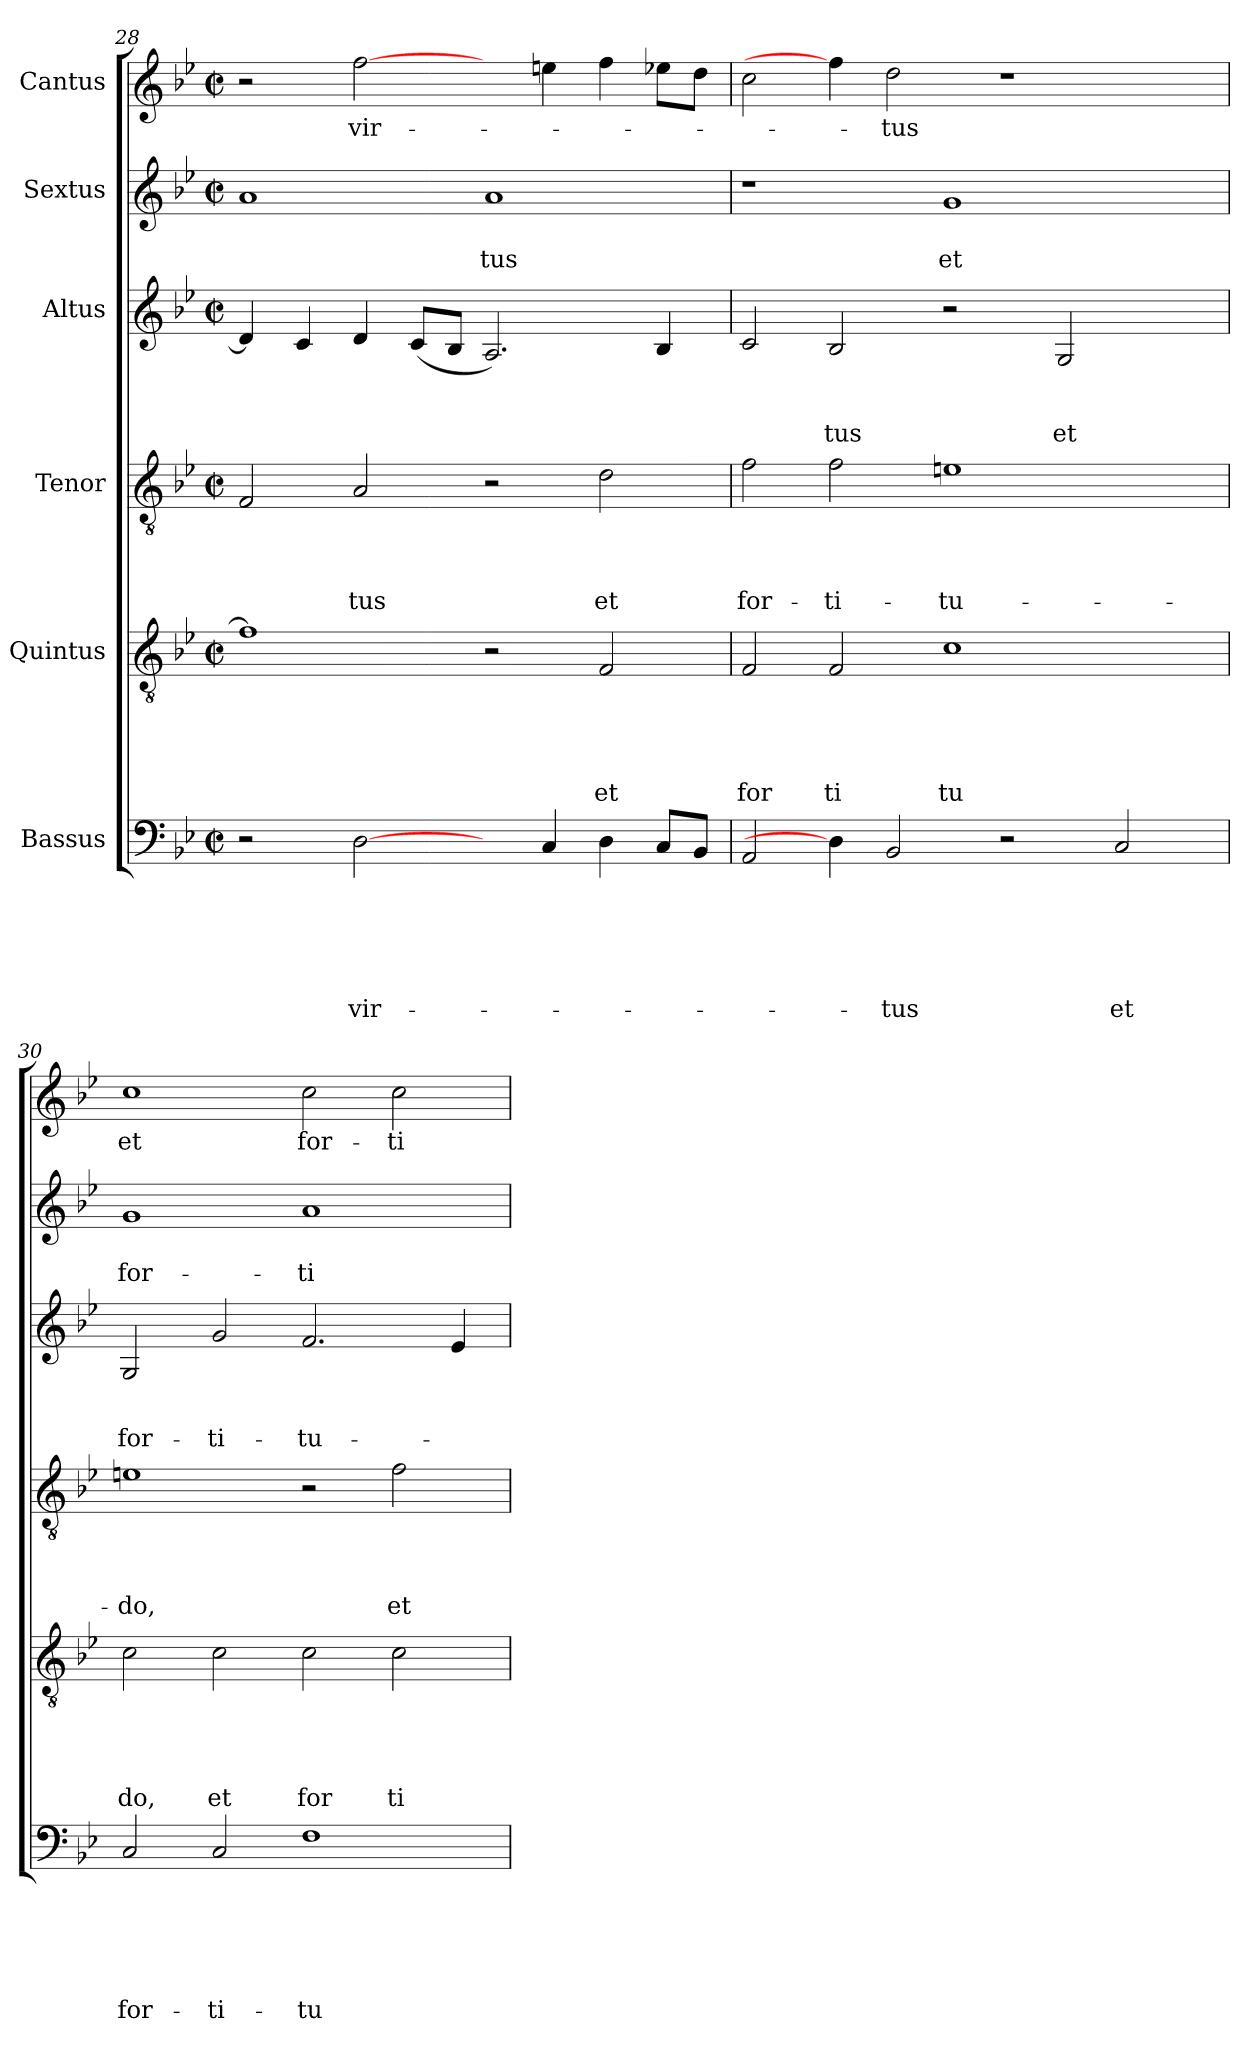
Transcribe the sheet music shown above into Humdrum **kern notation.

**kern	**text	**text	**text	**text	**text	**text	**kern	**text	**text	**text	**text	**text	**kern	**text	**text	**text	**text	**kern	**text	**text	**text	**kern	**text	**text	**kern	**text
*part6	*part6	*part6	*part6	*part6	*part6	*part6	*part5	*part5	*part5	*part5	*part5	*part5	*part4	*part4	*part4	*part4	*part4	*part3	*part3	*part3	*part3	*part2	*part2	*part2	*part1	*part1
*staff6	*staff6	*staff6	*staff6	*staff6	*staff6	*staff6	*staff5	*staff5	*staff5	*staff5	*staff5	*staff5	*staff4	*staff4	*staff4	*staff4	*staff4	*staff3	*staff3	*staff3	*staff3	*staff2	*staff2	*staff2	*staff1	*staff1
*I"Bassus	*	*	*	*	*	*	*I"Quintus	*	*	*	*	*	*I"Tenor	*	*	*	*	*I"Altus	*	*	*	*I"Sextus	*	*	*I"Cantus	*
!!LO:PB:g=z
*clefF4	*	*	*	*	*	*	*clefGv2	*	*	*	*	*	*clefGv2	*	*	*	*	*clefG2	*	*	*	*clefG2	*	*	*clefG2	*
*k[b-e-]	*	*	*	*	*	*	*k[b-e-]	*	*	*	*	*	*k[b-e-]	*	*	*	*	*k[b-e-]	*	*	*	*k[b-e-]	*	*	*k[b-e-]	*
*B-:	*	*	*	*	*	*	*B-:	*	*	*	*	*	*B-:	*	*	*	*	*B-:	*	*	*	*B-:	*	*	*B-:	*
*M2/2	*	*	*	*	*	*	*M2/2	*	*	*	*	*	*M2/2	*	*	*	*	*M2/2	*	*	*	*M2/2	*	*	*M2/2	*
*met(c|)	*	*	*	*	*	*	*met(c|)	*	*	*	*	*	*met(c|)	*	*	*	*	*met(c|)	*	*	*	*met(c|)	*	*	*met(c|)	*
=28	=28	=28	=28	=28	=28	=28	=28	=28	=28	=28	=28	=28	=28	=28	=28	=28	=28	=28	=28	=28	=28	=28	=28	=28	=28	=28
2r	.	.	.	.	.	.	1f]	.	.	.	.	.	2F/	.	.	.	.	4d/]	.	.	.	1a	.	.	2r	.
.	.	.	.	.	.	.	.	.	.	.	.	.	.	.	.	.	.	4c/	.	.	.	.	.	.	.	.
!	!	!	!	!	!	!LO:LY:b	!	!	!	!	!	!	!	!	!	!	!LO:LY:b	!	!	!	!	!	!	!	!	!LO:LY:b
[2D\	.	.	.	.	.	vir-	.	.	.	.	.	.	2A/	.	.	.	tus	4d/	.	.	.	.	.	.	[2ff\	vir-
.	.	.	.	.	.	.	.	.	.	.	.	.	.	.	.	.	.	(<8c/L	.	.	.	.	.	.	.	.
.	.	.	.	.	.	.	.	.	.	.	.	.	.	.	.	.	.	8B-/J	.	.	.	.	.	.	.	.
!	!	!	!	!	!	!	!	!	!	!	!	!	!	!	!	!	!	!	!	!	!	!	!	!LO:LY:b	!	!
4ryy	.	.	.	.	.	.	2r	.	.	.	.	.	2r	.	.	.	.	2.A/)	.	.	.	1a	.	tus	4ryy	.
4C/	.	.	.	.	.	.	.	.	.	.	.	.	.	.	.	.	.	.	.	.	.	.	.	.	4een\	.
!	!	!	!	!	!	!	!	!	!	!	!	!LO:LY:b	!	!	!	!	!LO:LY:b	!	!	!	!	!	!	!	!	!
4D\	.	.	.	.	.	.	2F/	.	.	.	.	et	2d\	.	.	.	et	.	.	.	.	.	.	.	4ff\	.
8C/L	.	.	.	.	.	.	.	.	.	.	.	.	.	.	.	.	.	4B-/	.	.	.	.	.	.	8ee-X\L	.
8BB-/J	.	.	.	.	.	.	.	.	.	.	.	.	.	.	.	.	.	.	.	.	.	.	.	.	8dd\J	.
=29	=29	=29	=29	=29	=29	=29	=29	=29	=29	=29	=29	=29	=29	=29	=29	=29	=29	=29	=29	=29	=29	=29	=29	=29	=29	=29
!	!	!	!	!	!	!	!	!	!	!	!	!LO:LY:b	!	!	!	!	!LO:LY:b	!	!	!	!	!	!	!	!	!
2AA/	.	.	.	.	.	.	2F/	.	.	.	.	for	2f\	.	.	.	for-	2c/	.	.	.	1r	.	.	2cc\	.
!	!	!	!	!	!	!	!	!	!	!	!	!LO:LY:b	!	!	!	!	!LO:LY:b	!	!	!	!LO:LY:b	!	!	!	!	!
4D\]	.	.	.	.	.	.	2F/	.	.	.	.	ti	2f\	.	.	.	-ti-	2B-/	.	.	-tus	.	.	.	4ff\]	.
!	!	!	!	!	!	!LO:LY:b	!	!	!	!	!	!	!	!	!	!	!	!	!	!	!	!	!	!	!	!LO:LY:b
2BB-/	.	.	.	.	.	-tus	.	.	.	.	.	.	.	.	.	.	.	.	.	.	.	.	.	.	2dd\	-tus
!	!	!	!	!	!	!	!	!	!	!	!	!LO:LY:b	!	!	!	!	!LO:LY:b	!	!	!	!	!	!	!LO:LY:b	!	!
.	.	.	.	.	.	.	1c	.	.	.	.	tu	1en	.	.	.	-tu-	2r	.	.	.	1g	.	et	.	.
2r	.	.	.	.	.	.	.	.	.	.	.	.	.	.	.	.	.	.	.	.	.	.	.	.	1r	.
!	!	!	!	!	!	!	!	!	!	!	!	!	!	!	!	!	!	!	!	!	!LO:LY:b	!	!	!	!	!
.	.	.	.	.	.	.	.	.	.	.	.	.	.	.	.	.	.	2G/	.	.	et	.	.	.	.	.
!	!	!	!	!	!	!LO:LY:b	!	!	!	!	!	!	!	!	!	!	!	!	!	!	!	!	!	!	!	!
2C/	.	.	.	.	.	et	.	.	.	.	.	.	.	.	.	.	.	.	.	.	.	.	.	.	.	.
.	.	.	.	.	.	.	4ryy	.	.	.	.	.	4ryy	.	.	.	.	4ryy	.	.	.	4ryy	.	.	.	.
=30	=30	=30	=30	=30	=30	=30	=30	=30	=30	=30	=30	=30	=30	=30	=30	=30	=30	=30	=30	=30	=30	=30	=30	=30	=30	=30
!	!	!	!	!	!	!LO:LY:b	!	!	!	!	!	!LO:LY:b	!	!	!	!	!LO:LY:b	!	!	!	!LO:LY:b	!	!	!LO:LY:b	!	!LO:LY:b
2C/	.	.	.	.	.	for-	2c\	.	.	.	.	do,	1en	.	.	.	-do,	2G/	.	.	for-	1g	.	for-	1cc	et
!	!	!	!	!	!	!LO:LY:b	!	!	!	!	!	!LO:LY:b	!	!	!	!	!	!	!	!	!LO:LY:b	!	!	!	!	!
2C/	.	.	.	.	.	-ti-	2c\	.	.	.	.	et	.	.	.	.	.	2g/	.	.	-ti-	.	.	.	.	.
!	!	!	!	!	!	!LO:LY:b	!	!	!	!	!	!LO:LY:b	!	!	!	!	!	!	!	!	!LO:LY:b	!	!	!LO:LY:b	!	!LO:LY:b
1F	.	.	.	.	.	-tu-	2c\	.	.	.	.	for	2r	.	.	.	.	2.f/	.	.	-tu-	1a	.	-ti-	2cc\	for-
!	!	!	!	!	!	!	!	!	!	!	!	!LO:LY:b	!	!	!	!	!LO:LY:b	!	!	!	!	!	!	!	!	!LO:LY:b
.	.	.	.	.	.	.	2c\	.	.	.	.	ti	2f\	.	.	.	et	.	.	.	.	.	.	.	2cc\	-ti-
.	.	.	.	.	.	.	.	.	.	.	.	.	.	.	.	.	.	4e-/	.	.	.	.	.	.	.	.
=	=	=	=	=	=	=	=	=	=	=	=	=	=	=	=	=	=	=	=	=	=	=	=	=	=	=
*-	*-	*-	*-	*-	*-	*-	*-	*-	*-	*-	*-	*-	*-	*-	*-	*-	*-	*-	*-	*-	*-	*-	*-	*-	*-	*-
